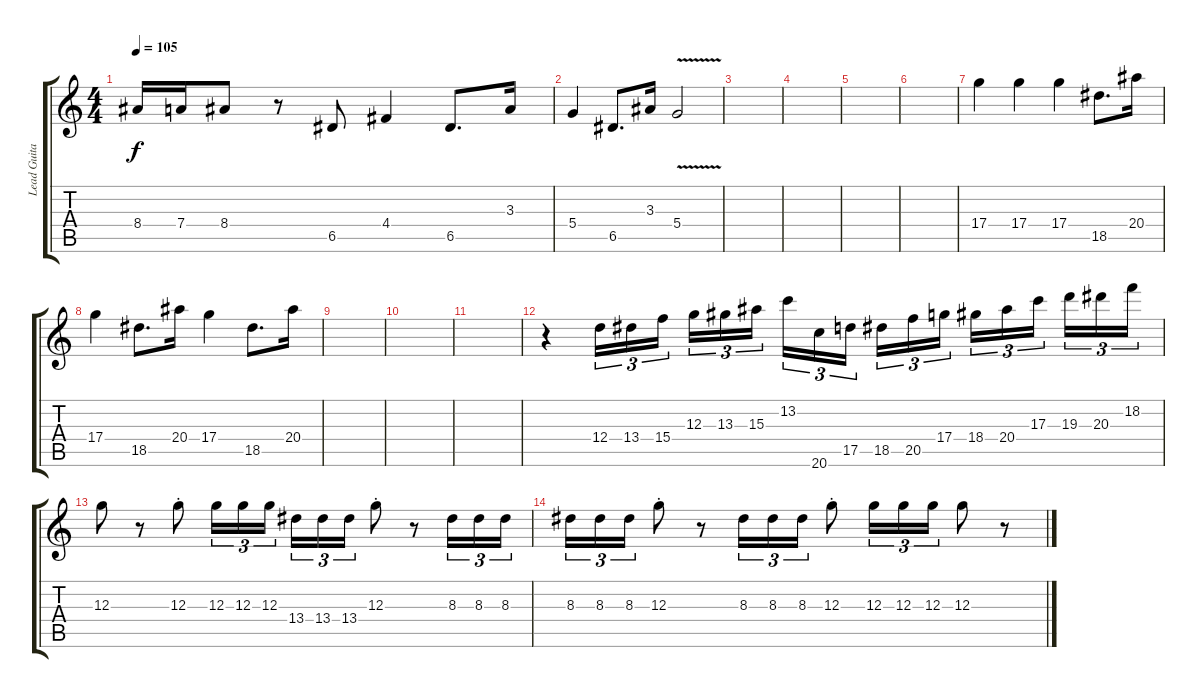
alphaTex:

\track ("Lead Guitar II" "Lead Guita") {instrument distortionguitar}
\staff {score tabs}
\tuning (E4 B3 G3 D3 A2 E2) {hide}
\ts (4 4)
\tempo 105
\clef g2
\ks c
8.4.16{dy f} 7.4.16 8.4.8 r.8 6.5.8 4.4.4 6.5.8{d} 3.3.16 |
5.4.4 6.5.8{d} 3.3.16 5.4{v}.2 |
|
|
|
|
17.4.4 17.4.4 17.4.4 18.5.8{d} 20.4.16 |
17.4.4 18.5.8{d} 20.4.16 17.4.4 18.5.8{d} 20.4.16 |
|
|
|
r.4 12.4.16{tu (3 2)} 13.4.16{tu (3 2)} 15.4.16{tu (3 2) beam splitsecondary} 12.3.16{tu (3 2)} 13.3.16{tu (3 2)} 15.3.16{tu (3 2)} 13.2.16{tu (3 2)} 20.6.16{tu (3 2)} 17.5.16{tu (3 2) beam splitsecondary} 18.5.16{tu (3 2)} 20.5.16{tu (3 2)} 17.4.16{tu (3 2)} 18.4.16{tu (3 2)} 20.4.16{tu (3 2)} 17.3.16{tu (3 2) beam splitsecondary} 19.3.16{tu (3 2)} 20.3.16{tu (3 2)} 18.2.16{tu (3 2)} |
12.3.8 r.8 12.3{st}.8 12.3.16{tu (3 2)} 12.3.16{tu (3 2)} 12.3.16{tu (3 2)} 13.4.16{tu (3 2)} 13.4.16{tu (3 2)} 13.4.16{tu (3 2)} 12.3{st}.8 r.8 8.3.16{tu (3 2)} 8.3.16{tu (3 2)} 8.3.16{tu (3 2)} |
8.3.16{tu (3 2)} 8.3.16{tu (3 2)} 8.3.16{tu (3 2)} 12.3{st}.8 r.8 8.3.16{tu (3 2)} 8.3.16{tu (3 2)} 8.3.16{tu (3 2)} 12.3{st}.8 12.3.16{tu (3 2)} 12.3.16{tu (3 2)} 12.3.16{tu (3 2)} 12.3.8 r.8
